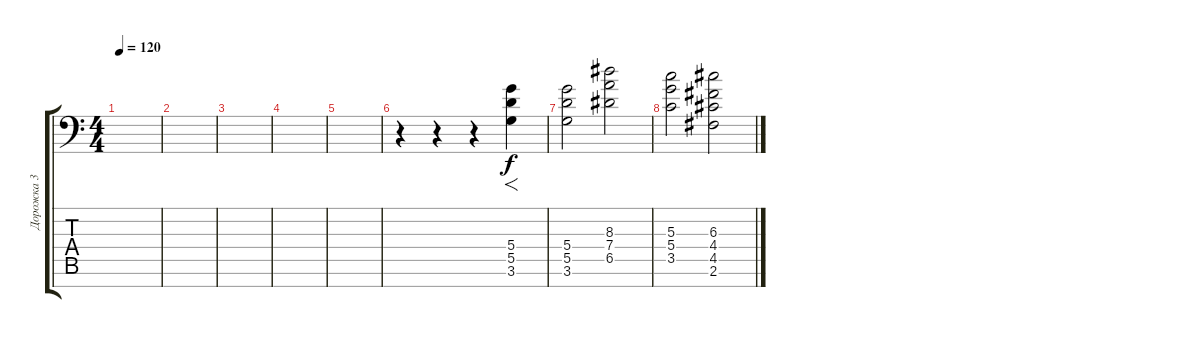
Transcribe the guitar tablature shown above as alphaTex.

\track ("Дорожка 3" "Дорожка 3") {instrument overdrivenguitar}
\staff {score tabs}
\tuning (E4 B3 G3 D3 A2 E2 C-1) {hide}
\ts (4 4)
\tempo 120
\clef f4
\ks c
|
|
|
|
|
r.4 r.4 r.4 (5.4 5.5 3.6).4{f} |
(5.4 5.5 3.6).2 (8.3 7.4 6.5).2 |
(5.3 5.4 3.5).2 (6.3 4.4 4.5 2.6).2
